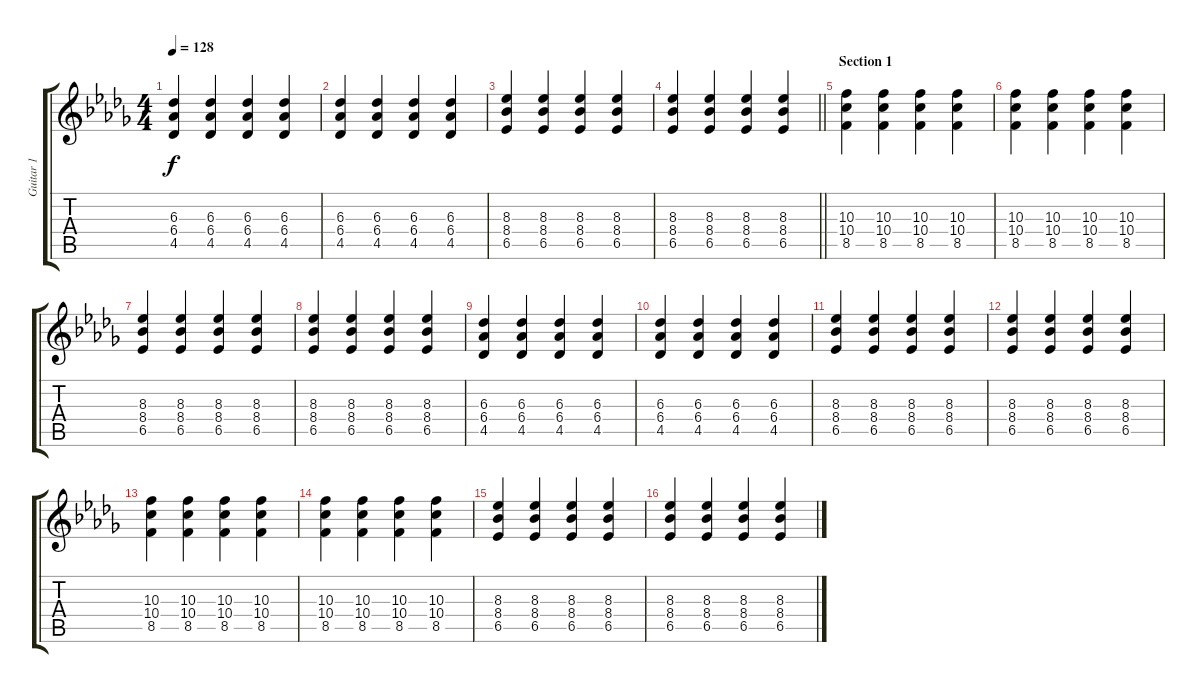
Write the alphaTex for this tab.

\track ("Guitar 1" "Guitar 1") {instrument acousticguitarnylon}
\staff {score tabs}
\tuning (E4 B3 G3 D3 A2 E2) {hide}
\ts (4 4)
\tempo 128
\clef g2
\ks db
(6.3 6.4 4.5).4{dy f} (6.3 6.4 4.5).4 (6.3 6.4 4.5).4 (6.3 6.4 4.5).4 |
(6.3 6.4 4.5).4 (6.3 6.4 4.5).4 (6.3 6.4 4.5).4 (6.3 6.4 4.5).4 |
(8.3 8.4 6.5).4 (8.3 8.4 6.5).4 (8.3 8.4 6.5).4 (8.3 8.4 6.5).4 |
\barLineRight lightlight
(8.3 8.4 6.5).4 (8.3 8.4 6.5).4 (8.3 8.4 6.5).4 (8.3 8.4 6.5).4 |
\section ("" "Section 1")
(10.3 10.4 8.5).4 (10.3 10.4 8.5).4 (10.3 10.4 8.5).4 (10.3 10.4 8.5).4 |
(10.3 10.4 8.5).4 (10.3 10.4 8.5).4 (10.3 10.4 8.5).4 (10.3 10.4 8.5).4 |
(8.3 8.4 6.5).4 (8.3 8.4 6.5).4 (8.3 8.4 6.5).4 (8.3 8.4 6.5).4 |
(8.3 8.4 6.5).4 (8.3 8.4 6.5).4 (8.3 8.4 6.5).4 (8.3 8.4 6.5).4 |
(6.3 6.4 4.5).4 (6.3 6.4 4.5).4 (6.3 6.4 4.5).4 (6.3 6.4 4.5).4 |
(6.3 6.4 4.5).4 (6.3 6.4 4.5).4 (6.3 6.4 4.5).4 (6.3 6.4 4.5).4 |
(8.3 8.4 6.5).4 (8.3 8.4 6.5).4 (8.3 8.4 6.5).4 (8.3 8.4 6.5).4 |
(8.3 8.4 6.5).4 (8.3 8.4 6.5).4 (8.3 8.4 6.5).4 (8.3 8.4 6.5).4 |
(10.3 10.4 8.5).4 (10.3 10.4 8.5).4 (10.3 10.4 8.5).4 (10.3 10.4 8.5).4 |
(10.3 10.4 8.5).4 (10.3 10.4 8.5).4 (10.3 10.4 8.5).4 (10.3 10.4 8.5).4 |
(8.3 8.4 6.5).4 (8.3 8.4 6.5).4 (8.3 8.4 6.5).4 (8.3 8.4 6.5).4 |
(8.3 8.4 6.5).4 (8.3 8.4 6.5).4 (8.3 8.4 6.5).4 (8.3 8.4 6.5).4
